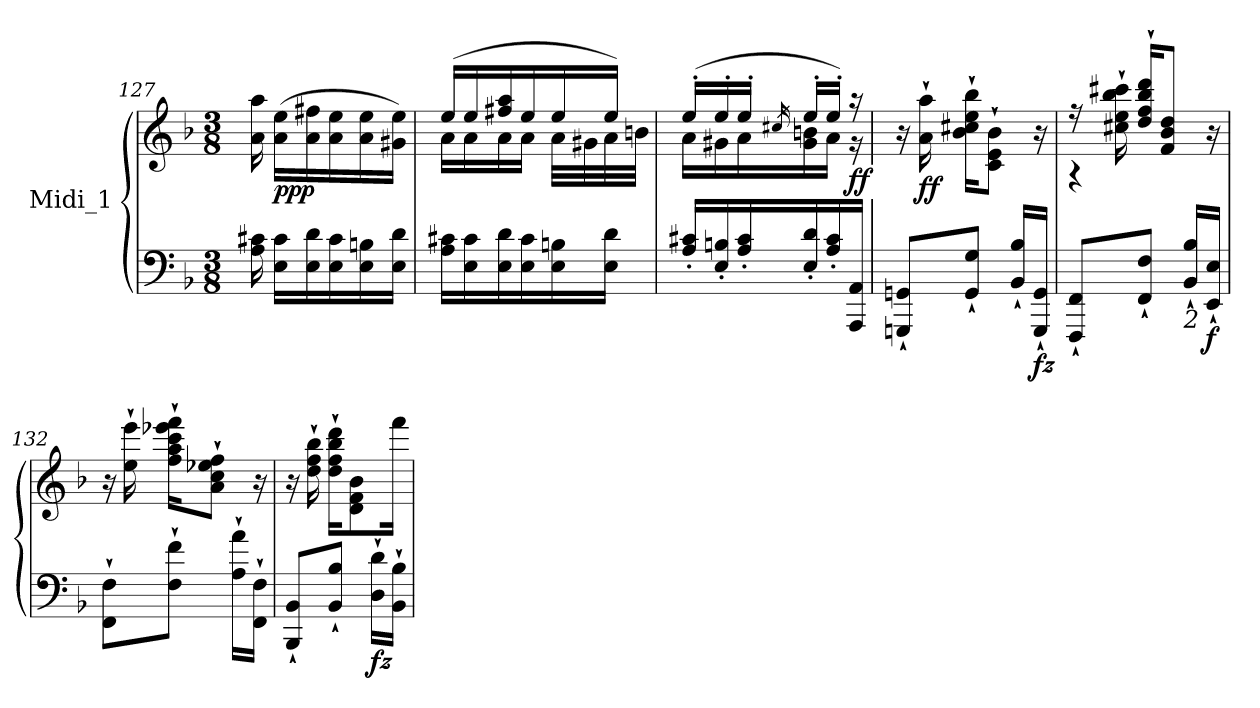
**kern	**kern	**dynam
*part1	*part1	*part1
*staff2	*staff1	*staff1/2
*I"Midi_1	*	*
*clefF4	*clefG2	*
*k[b-]	*k[b-]	*
*F:	*F:	*
*M3/8	*M3/8	*
=127	=127	=127
16A\ 16c#X\	16a\ 16aa\	.
!	!	!LO:DY:b
16E\ 16c#\LL	(>16a\ 16ee\LL	ppp
16E\ 16d\	16a\ 16ff#X\	.
16E\ 16c#\	16a\ 16ee\	.
16E\ 16Bn\	16a\ 16ee\	.
16E\ 16d\JJ	16g#X\ 16ee\JJ)	.
=128	=128	=128
*	*^	*
16A\ 16c#X\LL	(>16ee/LL	16a\LL	.
16E\ 16c#\	16ee/	16a\	.
16E\ 16d\	16ff#X/ 16aa/	16a\	.
16E\ 16c#\	16ee/	16a\JJ	.
16E\ 16Bn\	16ee/	32a\LLL	.
.	.	32g#X\	.
16E\ 16d\JJ	16ee/JJ)	32a\	.
.	.	32bn\JJJ	.
!!LO:LB:g=z	!!
=129	=129	=129	=129
16A/' 16c#X/'LL	(>16ee'/LL	16a\LL	.
16E/' 16Bn/'	16ee'/	16g#X\	.
16A/' 16c#/'	16ee'/JJ	16a\	.
.	16qcc#X/	.	.
16E/' 16d/'	16ee'/LL	16g#\ 16bn\	.
16A/' 16c#/'	16ee'/JJ)	16a\JJ	.
!	!	!	!LO:DY:a=2
16AAA/ 16AA/JJ	16r	16r	ff
*	*v	*v	*
=130	=130	=130
8GGGni/` 8GGni/`L	16r	.
!	!	!LO:DY:b
.	16a\` 16aa\`	ff
8GG/` 8G/`J	16b-\` 16cc#X\` 16ee\` 16bb-\`KL	.
.	8c\` 8e\` 8b-\`J	.
16BB-/` 16B-/`LL	.	.
!	!	!LO:DY:b=2
16GGG/` 16GG/`JJ	16r	fz
=131	=131	=131
*	*^	*
8FFF/` 8FF/`L	16r	4r	.
.	16cc#X\` 16ee\` 16bb-\` 16ccc#X\`	.	.
8FF/` 8F/`J	16dd/` 16ff/` 16bb-/` 16ddd/`KL	.	.
.	8f/ 8b-/ 8dd/J	.	.
!LO:TX:b:i:t=2	!	!	!
16BB-/` 16B-/`LL	.	8ryy	.
!	!	!	!LO:DY:b=2
16EE/` 16E/`JJ	16r	.	f
*	*v	*v	*
=132	=132	=132
*	*MM75	*
8FF\` 8F\`L	16r	.
.	16ee\` 16eee\`	.
8F\` 8f\`J	16ff\` 16aa\` 16ccc\` 16eee-X\` 16fff\`KL	.
.	8a\` 8cc\` 8ee-X\` 8ff\`J	.
16A\` 16a\`LL	.	.
16FF\` 16F\`JJ	16r	.
=133	=133	=133
8BBB-/` 8BB-/`L	16r	.
.	16dd\` 16ff\` 16bb-\`	.
8BB-/` 8B-/`J	16dd\` 16ff\` 16bb-\` 16ddd\`KL	.
.	8d\ 8f\ 8b-\	.
!	!	!LO:DY:b=2
16D\` 16d\`LL	.	fz
16BB-\` 16B-\`JJ	16fff\Jk	.
=	=	=
*-	*-	*-
